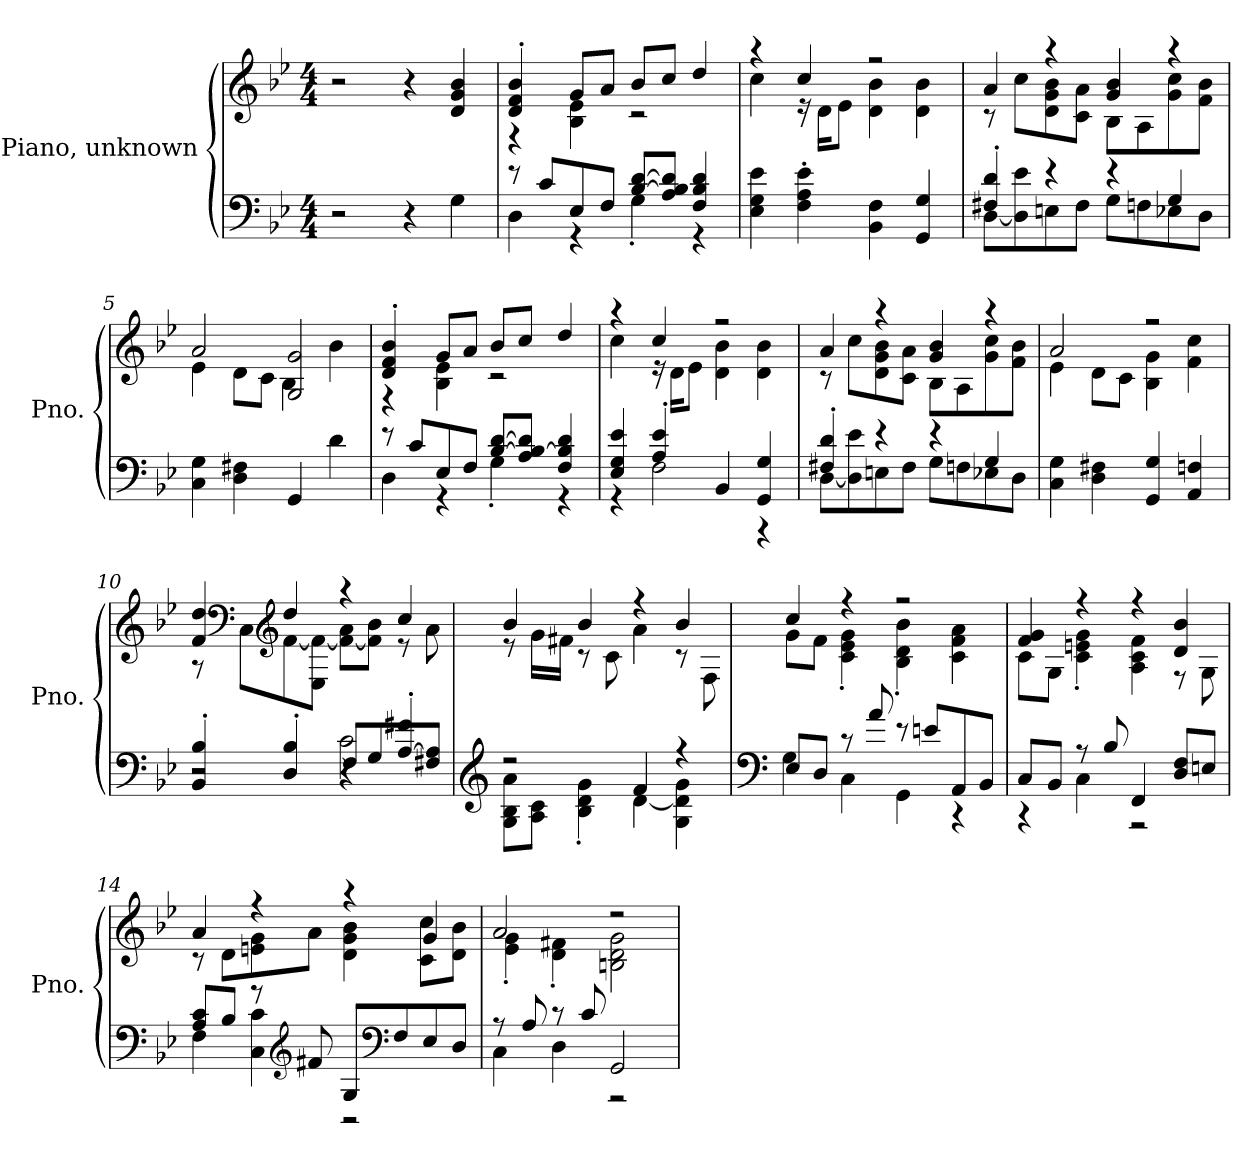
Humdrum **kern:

**kern	**kern
*part1	*part1
*staff2	*staff1
*I"Piano, unknown	*
*I'Pno.	*
*clefF4	*clefG2
*k[b-e-]	*k[b-e-]
*M4/4	*M4/4
*MM120	*MM120
=1	=1
2r	2r
4r	4r
4G\	4d/ 4g/ 4b-/
=2	=2
*^	*^
8r	4D\	4d/' 4f/' 4b-/'	4r
8c/L	.	.	.
8E-/	4r	8g/L	4B-\ 4e-\
8F/J	.	8a/J	.
[8B-/ [8d/L	4G'\	8b-/L	2r
8A/ 8B-/] 8d/]J	.	8cc/J	.
4F/ 4B-/ 4d/	4r	4dd/	.
*v	*v	*	*
=3	=3	=3
4E-\ 4G\ 4e-\	4r	4cc\
4F\' 4A\' 4e-\'	4cc/	16r
.	.	16d\KL
.	.	8e-\J
4BB-\ 4F\	2r	4d\ 4b-\
4GG/ 4G/	.	4d\ 4b-\
=4	=4	=4
*^	*	*
4F#X/' 4d/'	[8D\L	4a/	8r
.	8D\] 8e-\	.	8cc\L
4r	8En\	4r	8d\ 8g\ 8b-\
.	8F#\J	.	8c\ 8a\J
4r	8G\L	4g/ 4b-/	8B-\L
.	8Fn\	.	8A\
4G/	8E-X\	4r	8g\ 8cc\
.	8D\J	.	8f\ 8b-\J
*v	*v	*	*
=5	=5	=5
4C\ 4G\	2a/	4e-\
4D\ 4F#X\	.	8d\L
.	.	8c\J
4GG/	2G/ 2g/	4B-\
4d\	.	4b-\
!!LO:LB:g=z	!!
=6	=6	=6
*^	*	*
8r	4D\	4d/' 4f/' 4b-/'	4r
8c/L	.	.	.
8E-/	4r	8g/L	4B-\ 4e-\
8F/J	.	8a/J	.
[8B-/ [8d/L	4G'\	8b-/L	2r
8A/ 8B-/_ 8d/]J	.	8cc/J	.
4F/ 4B-/] 4d/	4r	4dd/	.
=7	=7	=7	=7
4E-/ 4G/ 4e-/	4r	4r	4cc\
4A/' 4e-/'	2F\	4cc/	16r
.	.	.	16d\KL
.	.	.	8e-\J
4BB-/	.	2r	4d\ 4b-\
4GG/ 4G/	4r	.	4d\ 4b-\
=8	=8	=8	=8
4F#X/' 4d/'	[8D\L	4a/	8r
.	8D\] 8e-\	.	8cc\L
4r	8En\	4r	8d\ 8g\ 8b-\
.	8F#\J	.	8c\ 8a\J
4r	8G\L	4g/ 4b-/	8B-\L
.	8Fn\	.	8A\
4G/	8E-X\	4r	8g\ 8cc\
.	8D\J	.	8f\ 8b-\J
*v	*v	*	*
=9	=9	=9
4C\ 4G\	2a/	4e-\
4D\ 4F#X\	.	8d\L
.	.	8c\J
4GG/ 4G/	2r	4B-\ 4g\
4AA/ 4Fn/	.	4f\ 4cc\
!!LO:LB:g=z	!!
=10	=10	=10
*^	*	*
*	*^	*	*
2r	2r	4BB-/' 4B-/'	4f/ 4dd/	8r
*	*	*	*clefF4	*
.	.	.	.	8C\L
*	*	*	*clefG2	*
.	.	4D/' 4B-/'	4dd/	[8f\
.	.	.	.	8E-\ 8f\_J
4r	2c\	8F/L	4r	8f\_ 8a\L
.	.	8G/	.	8f\] 8b-\J
4f#X'/	.	[8A/	4cc/	8r
.	.	8F#X/ 8A/]J	.	8a\
*v	*v	*v	*	*
=11	=11	=11
*clefG2	*	*
*^	*	*
2r	8G\ 8B-\ 8a\L	4b-/	8r
.	8A\ 8c\J	.	16g\LL
.	.	.	16f#X\JJ
.	4B-\' 4d\' 4g\'	4b-/	8r
.	.	.	8c\
4f/	[4d\	4r	4a\
4r	4G\ 4d\] 4g\	4b-/	8r
.	.	.	8F\
=12	=12	=12	=12
*clefF4	*	*	*
8E-/L	4G\	4cc/	8g\L
8D/J	.	.	8f\J
8r	4C\	4r	4c\' 4e-\' 4g\'
8a/	.	.	.
8r	4GG\	2r	4B-\' 4d\' 4b-\'
8en/L	.	.	.
8AA/	4r	.	4c\ 4f\ 4a\
8BB-/J	.	.	.
!!LO:LB:g=z	!!
=13	=13	=13	=13
8C/L	4r	4f/ 4g/	8c\L
8BB-/J	.	.	8G\J
8r	4C\	4r	4c\' 4en\' 4g\'
8B-/	.	.	.
4FF/	2r	4r	4A\ 4c\ 4f\
8D/ 8F/L	.	4d/ 4b-/	8r
8En/J	.	.	8G\
=14	=14	=14	=14
8A/ 8c/L	4F\	4a/	8r
8B-/J	.	.	8d\L
8r	4C\ 4c\	4r	8en\ 8g\
*clefG2	*	*	*
8f#X/	.	.	8a\J
8G/L	2r	4r	4d\ 4g\ 4b-\
*clefF4	*	*	*
8F/	.	.	.
8E-/	.	4g/	8c\ 8cc\L
8D/J	.	.	8d\ 8b-\J
=15	=15	=15	=15
8r	4C\	2a/	4e-\' 4g\'
8A/	.	.	.
8r	4D\	.	4d\' 4f#X\'
8c/	.	.	.
2GG/	2r	2r	2Bn\ 2d\ 2g\
*v	*v	*	*
*	*v	*v
=	=
*-	*-
